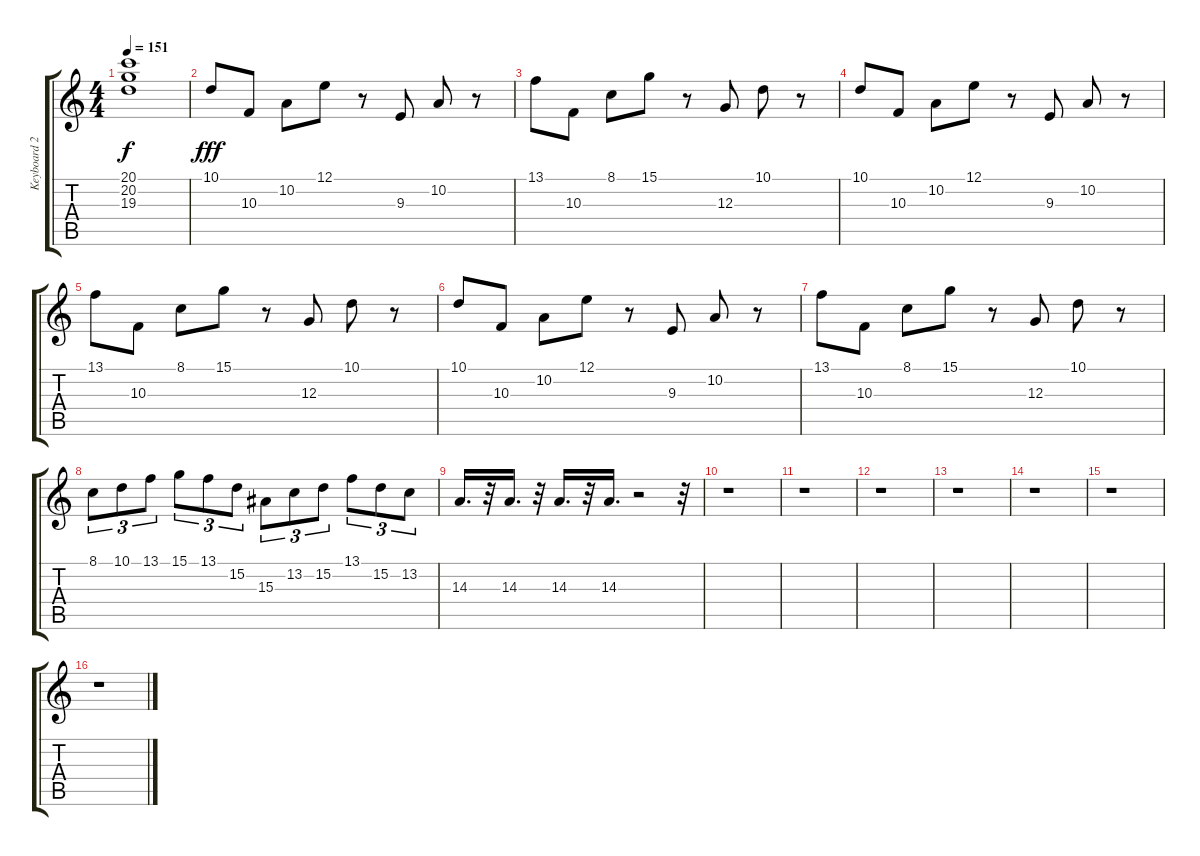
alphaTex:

\track ("Keyboard 2" "Keyboard 2") {instrument rockorgan}
\staff {score tabs}
\tuning (E4 B3 G3 D3 A2 E2) {hide}
\ts (4 4)
\tempo 151
\clef g2
\ks c
(20.1{t} 20.2{t} 19.3{t}).1{dy f} |
10.1.8{dy fff} 10.3.8 10.2.8 12.1.8 r.8 9.3.8 10.2.8 r.8 |
13.1.8 10.3.8 8.1.8 15.1.8 r.8 12.3.8 10.1.8 r.8 |
10.1.8 10.3.8 10.2.8 12.1.8 r.8 9.3.8 10.2.8 r.8 |
13.1.8 10.3.8 8.1.8 15.1.8 r.8 12.3.8 10.1.8 r.8 |
10.1.8 10.3.8 10.2.8 12.1.8 r.8 9.3.8 10.2.8 r.8 |
13.1.8 10.3.8 8.1.8 15.1.8 r.8 12.3.8 10.1.8 r.8 |
8.1.8{tu (3 2)} 10.1.8{tu (3 2)} 13.1.8{tu (3 2)} 15.1.8{tu (3 2)} 13.1.8{tu (3 2)} 15.2.8{tu (3 2)} 15.3.8{tu (3 2)} 13.2.8{tu (3 2)} 15.2.8{tu (3 2)} 13.1.8{tu (3 2)} 15.2.8{tu (3 2)} 13.2.8{tu (3 2)} |
14.3.16{d} r.32 14.3.16{d} r.32 14.3.16{d} r.32 14.3.16{d} r.2 r.32 |
r.1 |
r.1 |
r.1 |
r.1 |
r.1 |
r.1 |
r.1
